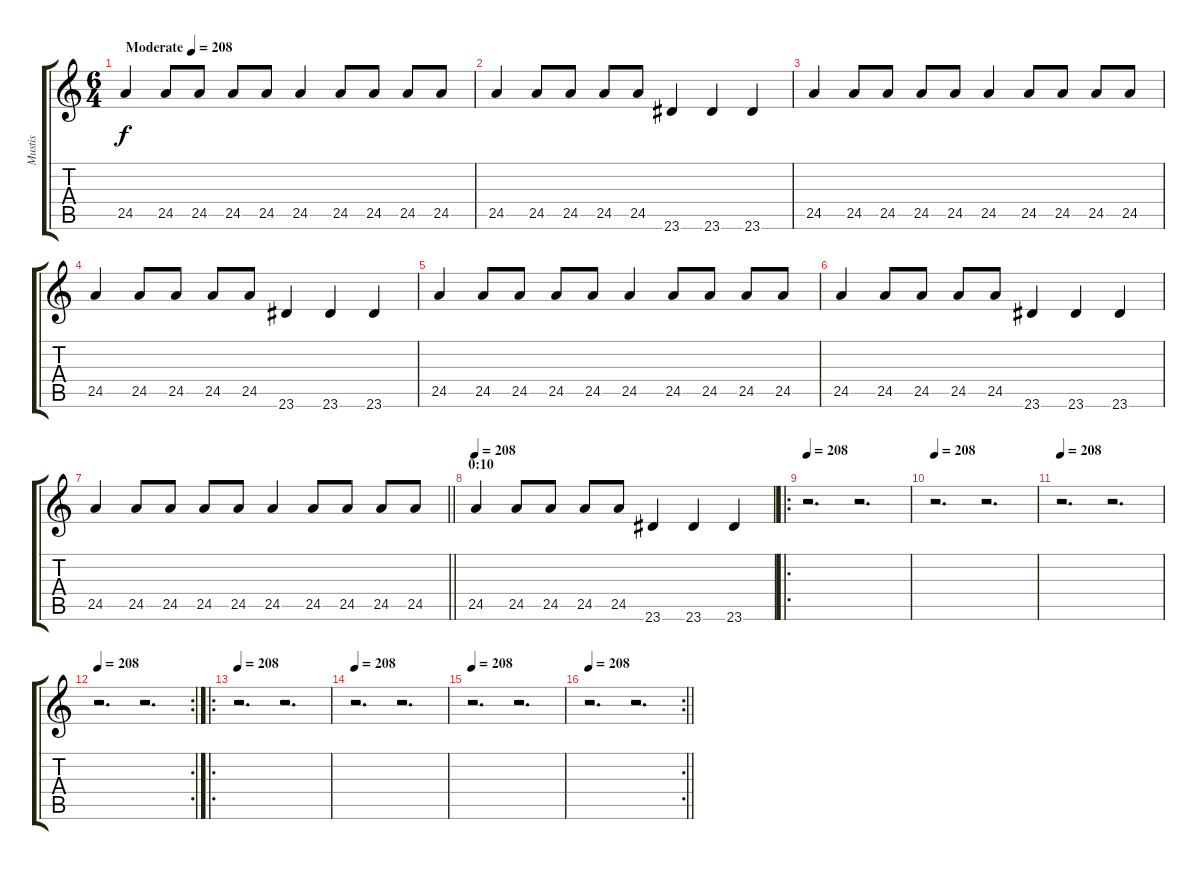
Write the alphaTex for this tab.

\track ("Mustis" "Mustis") {instrument musicbox}
\staff {score tabs}
\tuning (E4 B3 G3 D3 A2 E2) {hide}
\ts (6 4)
\tempo (208 "Moderate")
\clef g2
\ks c
24.5.4{dy f instrument musicbox} 24.5.8 24.5.8 24.5.8 24.5.8 24.5.4 24.5.8 24.5.8 24.5.8 24.5.8 |
24.5.4 24.5.8 24.5.8 24.5.8 24.5.8 23.6.4 23.6.4 23.6.4 |
24.5.4 24.5.8 24.5.8 24.5.8 24.5.8 24.5.4 24.5.8 24.5.8 24.5.8 24.5.8 |
24.5.4 24.5.8 24.5.8 24.5.8 24.5.8 23.6.4 23.6.4 23.6.4 |
24.5.4 24.5.8 24.5.8 24.5.8 24.5.8 24.5.4 24.5.8 24.5.8 24.5.8 24.5.8 |
24.5.4 24.5.8 24.5.8 24.5.8 24.5.8 23.6.4 23.6.4 23.6.4 |
\barLineRight lightlight
24.5.4 24.5.8 24.5.8 24.5.8 24.5.8 24.5.4 24.5.8 24.5.8 24.5.8 24.5.8 |
\section ("" "0:10")
\tempo 208
24.5.4 24.5.8 24.5.8 24.5.8 24.5.8 23.6.4 23.6.4 23.6.4 |
\ro
\tempo 208
r.2{d} r.2{d} |
\tempo 208
r.2{d} r.2{d} |
\tempo 208
r.2{d} r.2{d} |
\rc 2
\tempo 208
r.2{d} r.2{d} |
\ro
\tempo 208
r.2{d} r.2{d} |
\tempo 208
r.2{d} r.2{d} |
\tempo 208
r.2{d} r.2{d} |
\rc 2
\tempo 208
\barLineRight lightlight
r.2{d} r.2{d}
